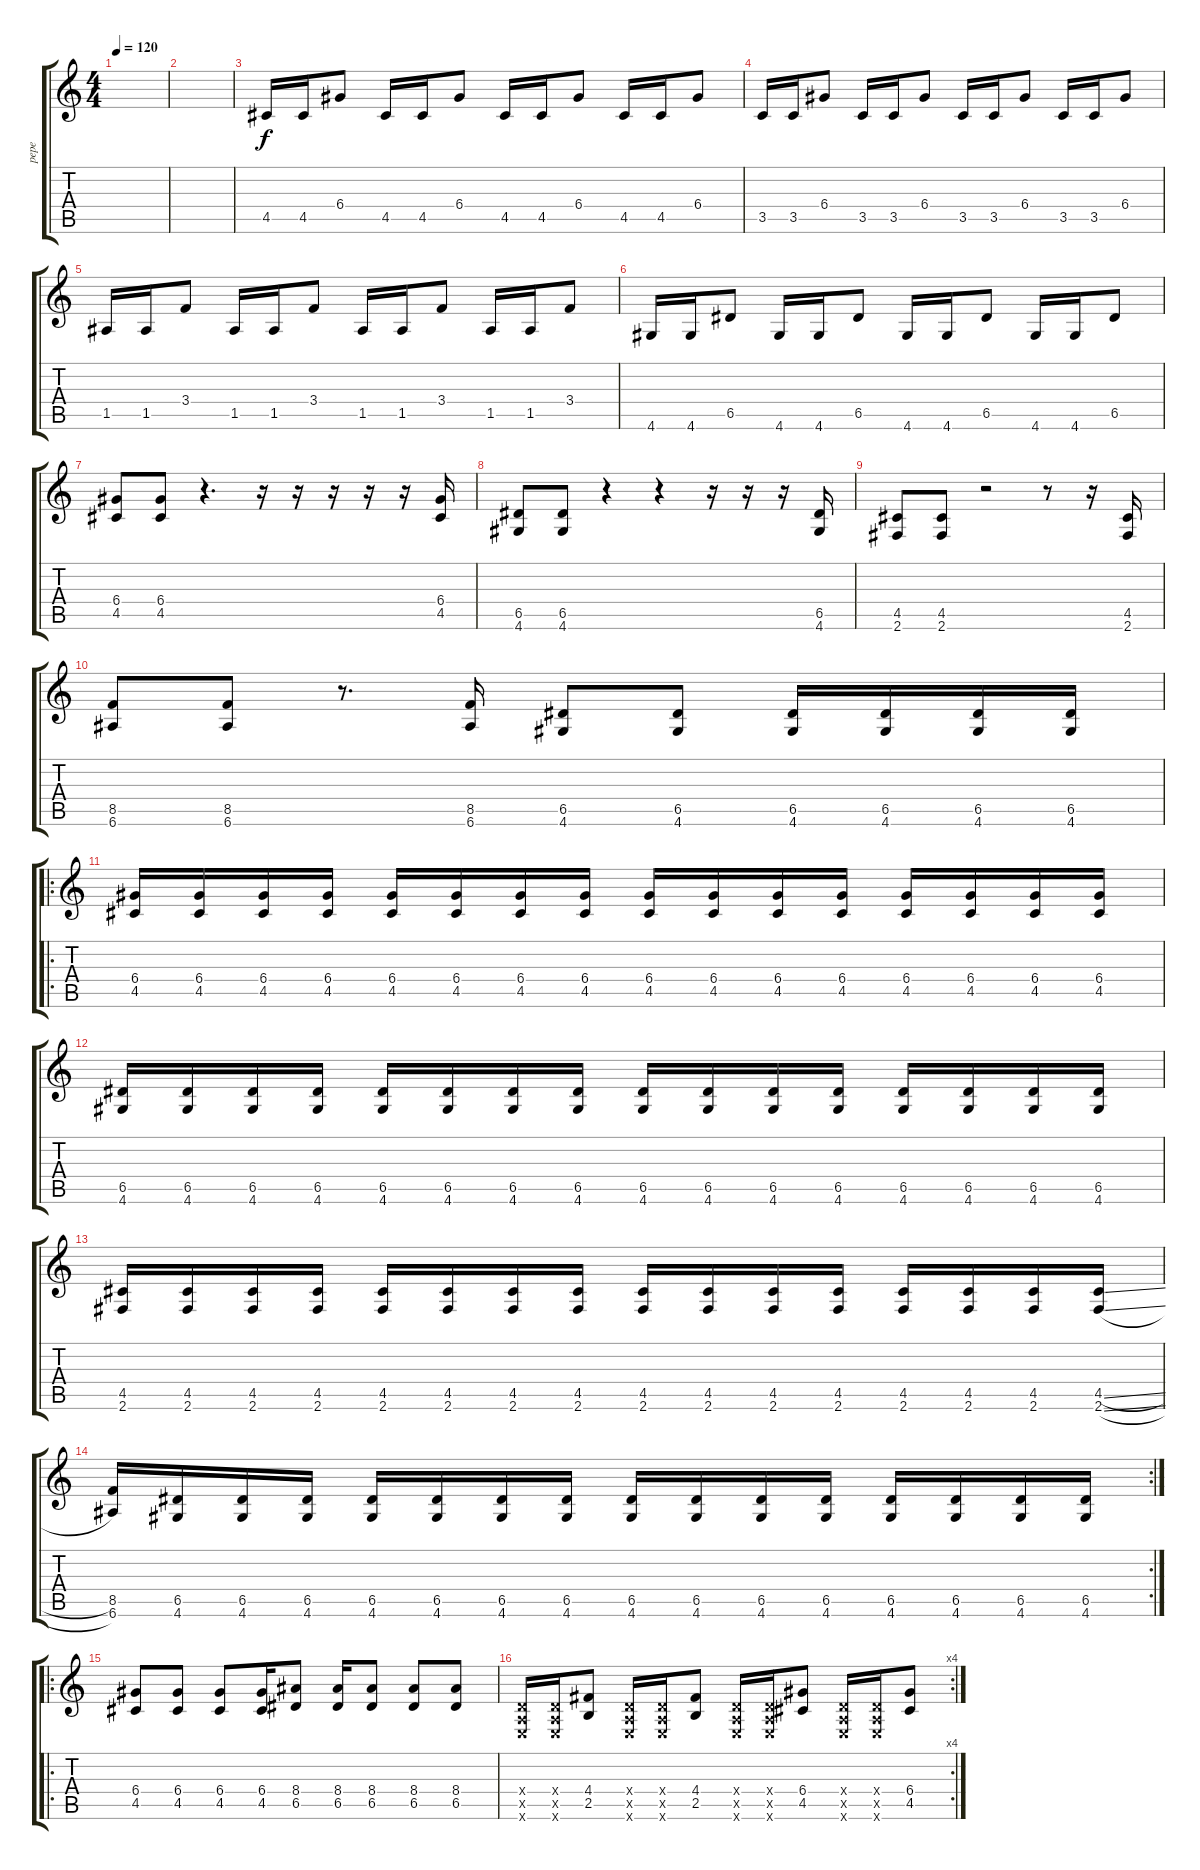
\track ("pepe" "pepe") {instrument distortionguitar}
\staff {score tabs}
\tuning (E4 B3 G3 D3 A2 E2) {hide}
\ts (4 4)
\tempo 120
\clef g2
\ks c
|
|
4.5.16 4.5.16 6.4.8 4.5.16 4.5.16 6.4.8 4.5.16 4.5.16 6.4.8 4.5.16 4.5.16 6.4.8 |
3.5.16 3.5.16 6.4.8 3.5.16 3.5.16 6.4.8 3.5.16 3.5.16 6.4.8 3.5.16 3.5.16 6.4.8 |
1.5.16 1.5.16 3.4.8 1.5.16 1.5.16 3.4.8 1.5.16 1.5.16 3.4.8 1.5.16 1.5.16 3.4.8 |
4.6.16 4.6.16 6.5.8 4.6.16 4.6.16 6.5.8 4.6.16 4.6.16 6.5.8 4.6.16 4.6.16 6.5.8 |
(6.4 4.5).8 (6.4 4.5).8 r.4{d} r.16 r.16 r.16 r.16 r.16 (6.4 4.5).16 |
(6.5 4.6).8 (6.5 4.6).8 r.4 r.4 r.16 r.16 r.16 (6.5 4.6).16 |
(4.5 2.6).8 (4.5 2.6).8 r.2 r.8 r.16 (4.5 2.6).16 |
(8.5 6.6).8 (8.5 6.6).8 r.8{d} (8.5 6.6).16 (6.5 4.6).8 (6.5 4.6).8 (6.5 4.6).16 (6.5 4.6).16 (6.5 4.6).16 (6.5 4.6).16 |
\ro
(6.4 4.5).16 (6.4 4.5).16 (6.4 4.5).16 (6.4 4.5).16 (6.4 4.5).16 (6.4 4.5).16 (6.4 4.5).16 (6.4 4.5).16 (6.4 4.5).16 (6.4 4.5).16 (6.4 4.5).16 (6.4 4.5).16 (6.4 4.5).16 (6.4 4.5).16 (6.4 4.5).16 (6.4 4.5).16 |
(6.5 4.6).16 (6.5 4.6).16 (6.5 4.6).16 (6.5 4.6).16 (6.5 4.6).16 (6.5 4.6).16 (6.5 4.6).16 (6.5 4.6).16 (6.5 4.6).16 (6.5 4.6).16 (6.5 4.6).16 (6.5 4.6).16 (6.5 4.6).16 (6.5 4.6).16 (6.5 4.6).16 (6.5 4.6).16 |
(4.5 2.6).16 (4.5 2.6).16 (4.5 2.6).16 (4.5 2.6).16 (4.5 2.6).16 (4.5 2.6).16 (4.5 2.6).16 (4.5 2.6).16 (4.5 2.6).16 (4.5 2.6).16 (4.5 2.6).16 (4.5 2.6).16 (4.5 2.6).16 (4.5 2.6).16 (4.5 2.6).16 (4.5{sl} 2.6{sl}).16 |
\rc 2
(8.5 6.6).16 (6.5 4.6).16 (6.5 4.6).16 (6.5 4.6).16 (6.5 4.6).16 (6.5 4.6).16 (6.5 4.6).16 (6.5 4.6).16 (6.5 4.6).16 (6.5 4.6).16 (6.5 4.6).16 (6.5 4.6).16 (6.5 4.6).16 (6.5 4.6).16 (6.5 4.6).16 (6.5 4.6).16 |
\ro
(6.4 4.5).8 (6.4 4.5).8 (6.4 4.5).8 (6.4 4.5).16 (8.4 6.5).8 (8.4 6.5).16 (8.4 6.5).8 (8.4 6.5).8 (8.4 6.5).8 |
\rc 4
(0.4{x} 0.5{x} 0.6{x}).16 (0.4{x} 0.5{x} 0.6{x}).16 (4.4 2.5).8 (0.4{x} 0.5{x} 0.6{x}).16 (0.4{x} 0.5{x} 0.6{x}).16 (4.4 2.5).8 (0.4{x} 0.5{x} 0.6{x}).16 (0.4{x} 0.5{x} 0.6{x}).16 (6.4 4.5).8 (0.4{x} 0.5{x} 0.6{x}).16 (0.4{x} 0.5{x} 0.6{x}).16 (6.4 4.5).8
